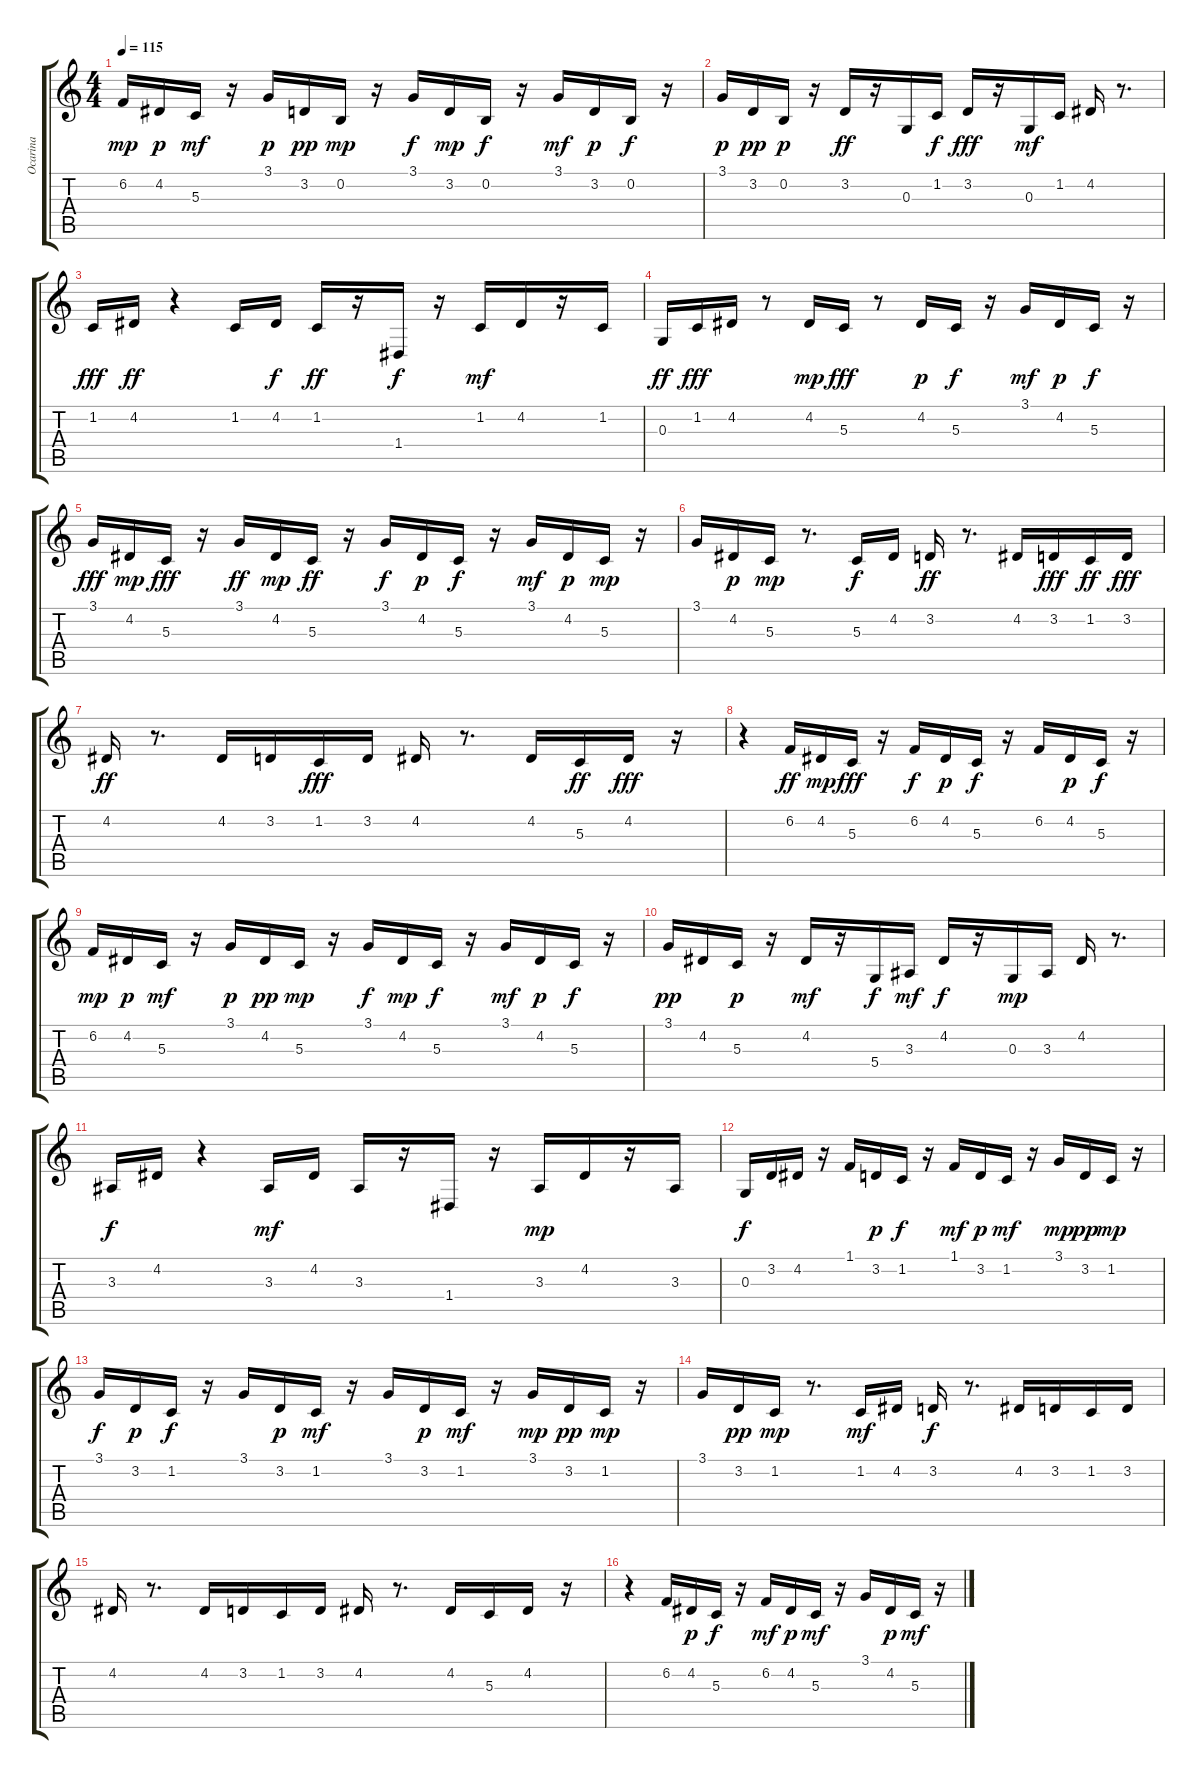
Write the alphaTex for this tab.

\track ("Ocarina" "Ocarina") {instrument ocarina}
\staff {score tabs}
\tuning (E4 B3 G3 D3 A2 E2) {hide}
\ts (4 4)
\tempo 115
\clef g2
\ks c
6.2.16{dy mp} 4.2.16{dy p} 5.3.16{dy mf} r.16 3.1.16{dy p} 3.2.16{dy pp} 0.2.16{dy mp} r.16 3.1.16{dy f} 3.2.16{dy mp} 0.2.16{dy f} r.16 3.1.16{dy mf} 3.2.16{dy p} 0.2.16{dy f} r.16 |
3.1.16{dy p} 3.2.16{dy pp} 0.2.16{dy p} r.16 3.2.16{dy ff balance 5} r.16 0.3.16 1.2.16{dy f} 3.2.16{dy fff} r.16 0.3.16{dy mf balance 16} 1.2.16 4.2.16 r.8{d} |
1.2.16{dy fff balance 0} 4.2.16{dy ff} r.4 1.2.16{balance 16} 4.2.16{dy f} 1.2.16{dy ff} r.16 1.4.16{dy f} r.16 1.2.16{dy mf balance 6} 4.2.16 r.16 1.2.16 |
0.3.16{dy ff balance 0} 1.2.16{dy fff} 4.2.16 r.8 4.2.16{dy mp} 5.3.16{dy fff} r.8 4.2.16{dy p} 5.3.16{dy f} r.16 3.1.16{dy mf} 4.2.16{dy p} 5.3.16{dy f} r.16 |
3.1.16{dy fff} 4.2.16{dy mp} 5.3.16{dy fff} r.16 3.1.16{dy ff} 4.2.16{dy mp} 5.3.16{dy ff} r.16 3.1.16{dy f} 4.2.16{dy p} 5.3.16{dy f} r.16 3.1.16{dy mf} 4.2.16{dy p} 5.3.16{dy mp} r.16 |
3.1.16 4.2.16{dy p} 5.3.16{dy mp} r.8{d} 5.3.16{dy f balance 16} 4.2.16 3.2.16{dy ff} r.8{d} 4.2.16{balance 0} 3.2.16{dy fff} 1.2.16{dy ff} 3.2.16{dy fff} |
4.2.16{dy ff} r.8{d} 4.2.16{balance 16} 3.2.16 1.2.16{dy fff} 3.2.16 4.2.16 r.8{d} 4.2.16{balance 0} 5.3.16{dy ff} 4.2.16{dy fff} r.16 |
r.4 6.2.16{dy ff balance 16} 4.2.16{dy mp} 5.3.16{dy fff} r.16 6.2.16{dy f} 4.2.16{dy p} 5.3.16{dy f} r.16 6.2.16 4.2.16{dy p} 5.3.16{dy f} r.16 |
6.2.16{dy mp} 4.2.16{dy p} 5.3.16{dy mf} r.16 3.1.16{dy p} 4.2.16{dy pp} 5.3.16{dy mp} r.16 3.1.16{dy f} 4.2.16{dy mp} 5.3.16{dy f} r.16 3.1.16{dy mf} 4.2.16{dy p} 5.3.16{dy f} r.16 |
3.1.16{dy pp} 4.2.16 5.3.16{dy p} r.16 4.2.16{dy mf balance 5} r.16 5.4.16{dy f} 3.3.16{dy mf} 4.2.16{dy f} r.16 0.3.16{dy mp balance 16} 3.3.16 4.2.16 r.8{d} |
3.3.16{dy f balance 0} 4.2.16 r.4 3.3.16{dy mf balance 16} 4.2.16 3.3.16 r.16 1.4.16 r.16 3.3.16{dy mp balance 6} 4.2.16 r.16 3.3.16 |
0.3.16{dy f balance 0} 3.2.16 4.2.16 r.16 1.1.16 3.2.16{dy p} 1.2.16{dy f} r.16 1.1.16{dy mf} 3.2.16{dy p} 1.2.16{dy mf} r.16 3.1.16{dy mp} 3.2.16{dy pp} 1.2.16{dy mp} r.16 |
3.1.16{dy f} 3.2.16{dy p} 1.2.16{dy f} r.16 3.1.16 3.2.16{dy p} 1.2.16{dy mf} r.16 3.1.16 3.2.16{dy p} 1.2.16{dy mf} r.16 3.1.16{dy mp} 3.2.16{dy pp} 1.2.16{dy mp} r.16 |
3.1.16 3.2.16{dy pp} 1.2.16{dy mp} r.8{d} 1.2.16{dy mf balance 16} 4.2.16 3.2.16{dy f} r.8{d} 4.2.16{balance 0} 3.2.16 1.2.16 3.2.16 |
4.2.16 r.8{d} 4.2.16{balance 16} 3.2.16 1.2.16 3.2.16 4.2.16 r.8{d} 4.2.16{balance 0} 5.3.16 4.2.16 r.16 |
r.4 6.2.16{balance 16} 4.2.16{dy p} 5.3.16{dy f} r.16 6.2.16{dy mf} 4.2.16{dy p} 5.3.16{dy mf} r.16 3.1.16 4.2.16{dy p} 5.3.16{dy mf} r.16
